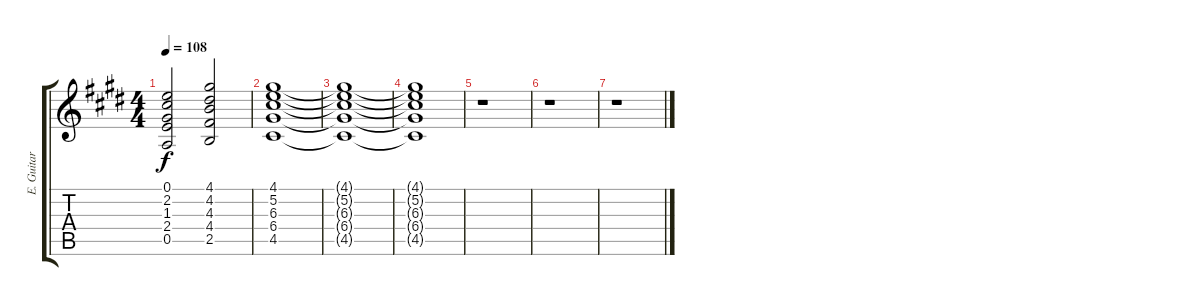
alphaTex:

\track ("E. Guitar" "E. Guitar") {instrument electricguitarclean}
\staff {score tabs}
\tuning (E4 B3 G3 D3 A2 E2) {hide}
\ts (4 4)
\tempo 108
\clef g2
\ks e
(0.1 2.2 1.3 2.4 0.5).2{dy f} (4.1 4.2 4.3 4.4 2.5).2 |
(4.1 5.2 6.3 6.4 4.5).1 |
(4.1{t} 5.2{t} 6.3{t} 6.4{t} 4.5{t}).1 |
(4.1{t} 5.2{t} 6.3{t} 6.4{t} 4.5{t}).1 |
r.1 |
r.1 |
r.1
